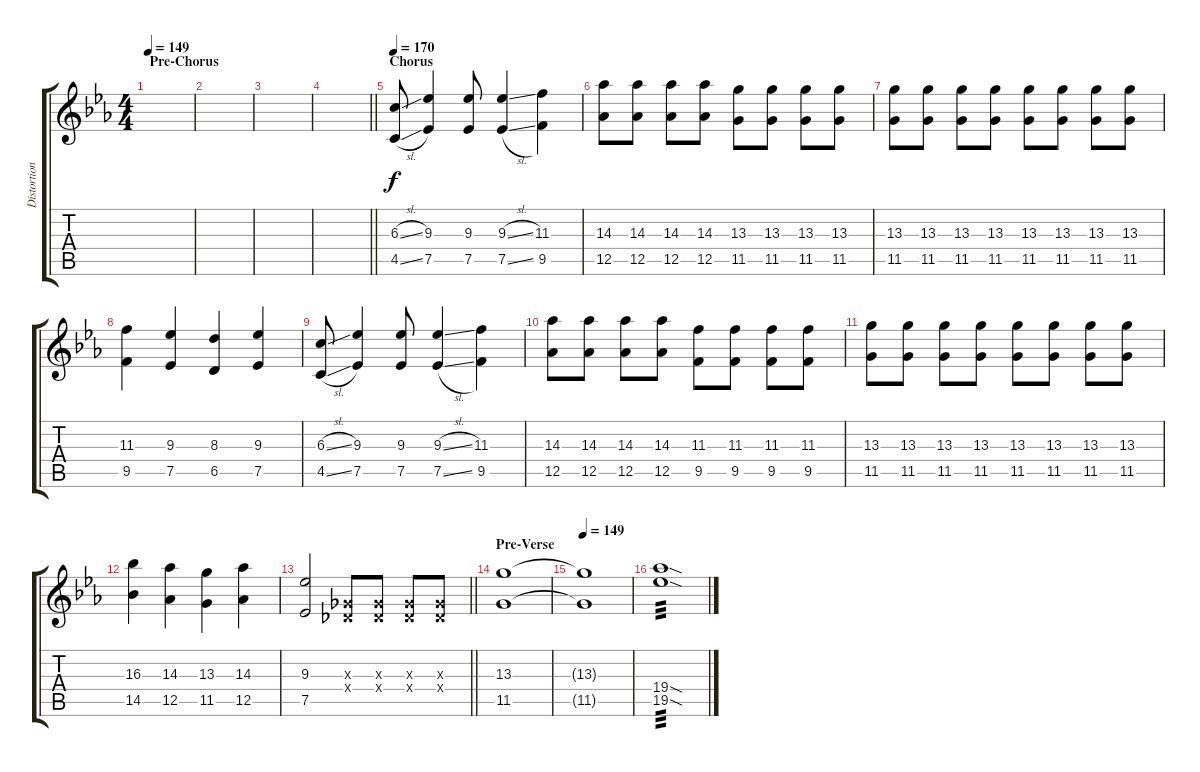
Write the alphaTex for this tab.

\track ("Distortion Guitar III" "Distortion") {instrument distortionguitar}
\staff {score tabs}
\tuning (Eb4 Bb3 Gb3 Db3 Ab2 Db2) {hide}
\ts (4 4)
\section ("" "Pre-Chorus")
\tempo 149
\clef g2
\ks cminor
|
|
|
\barLineRight lightlight
|
\section ("" "Chorus")
\tempo 170
(6.3{sl} 4.5{sl}).8 (9.3 7.5).4 (9.3 7.5).8 (9.3{sl} 7.5{sl}).4 (11.3 9.5).4 |
(14.3 12.5).8 (14.3 12.5).8 (14.3 12.5).8 (14.3 12.5).8 (13.3 11.5).8 (13.3 11.5).8 (13.3 11.5).8 (13.3 11.5).8 |
(13.3 11.5).8 (13.3 11.5).8 (13.3 11.5).8 (13.3 11.5).8 (13.3 11.5).8 (13.3 11.5).8 (13.3 11.5).8 (13.3 11.5).8 |
(11.3 9.5).4 (9.3 7.5).4 (8.3 6.5).4 (9.3 7.5).4 |
(6.3{sl} 4.5{sl}).8 (9.3 7.5).4 (9.3 7.5).8 (9.3{sl} 7.5{sl}).4 (11.3 9.5).4 |
(14.3 12.5).8 (14.3 12.5).8 (14.3 12.5).8 (14.3 12.5).8 (11.3 9.5).8 (11.3 9.5).8 (11.3 9.5).8 (11.3 9.5).8 |
(13.3 11.5).8 (13.3 11.5).8 (13.3 11.5).8 (13.3 11.5).8 (13.3 11.5).8 (13.3 11.5).8 (13.3 11.5).8 (13.3 11.5).8 |
(16.3 14.5).4 (14.3 12.5).4 (13.3 11.5).4 (14.3 12.5).4 |
\barLineRight lightlight
(9.3 7.5).2 (0.3{x} 0.4{x}).8 (0.3{x} 0.4{x}).8 (0.3{x} 0.4{x}).8 (0.3{x} 0.4{x}).8 |
\section ("" "Pre-Verse")
(13.3 11.5).1{dy f volume 0} |
\tempo 149
(13.3{t} 11.5{t}).1 |
(19.4{sod} 19.5{sod}).1{tp 3 volume 16 instrument guitarfretnoise}
